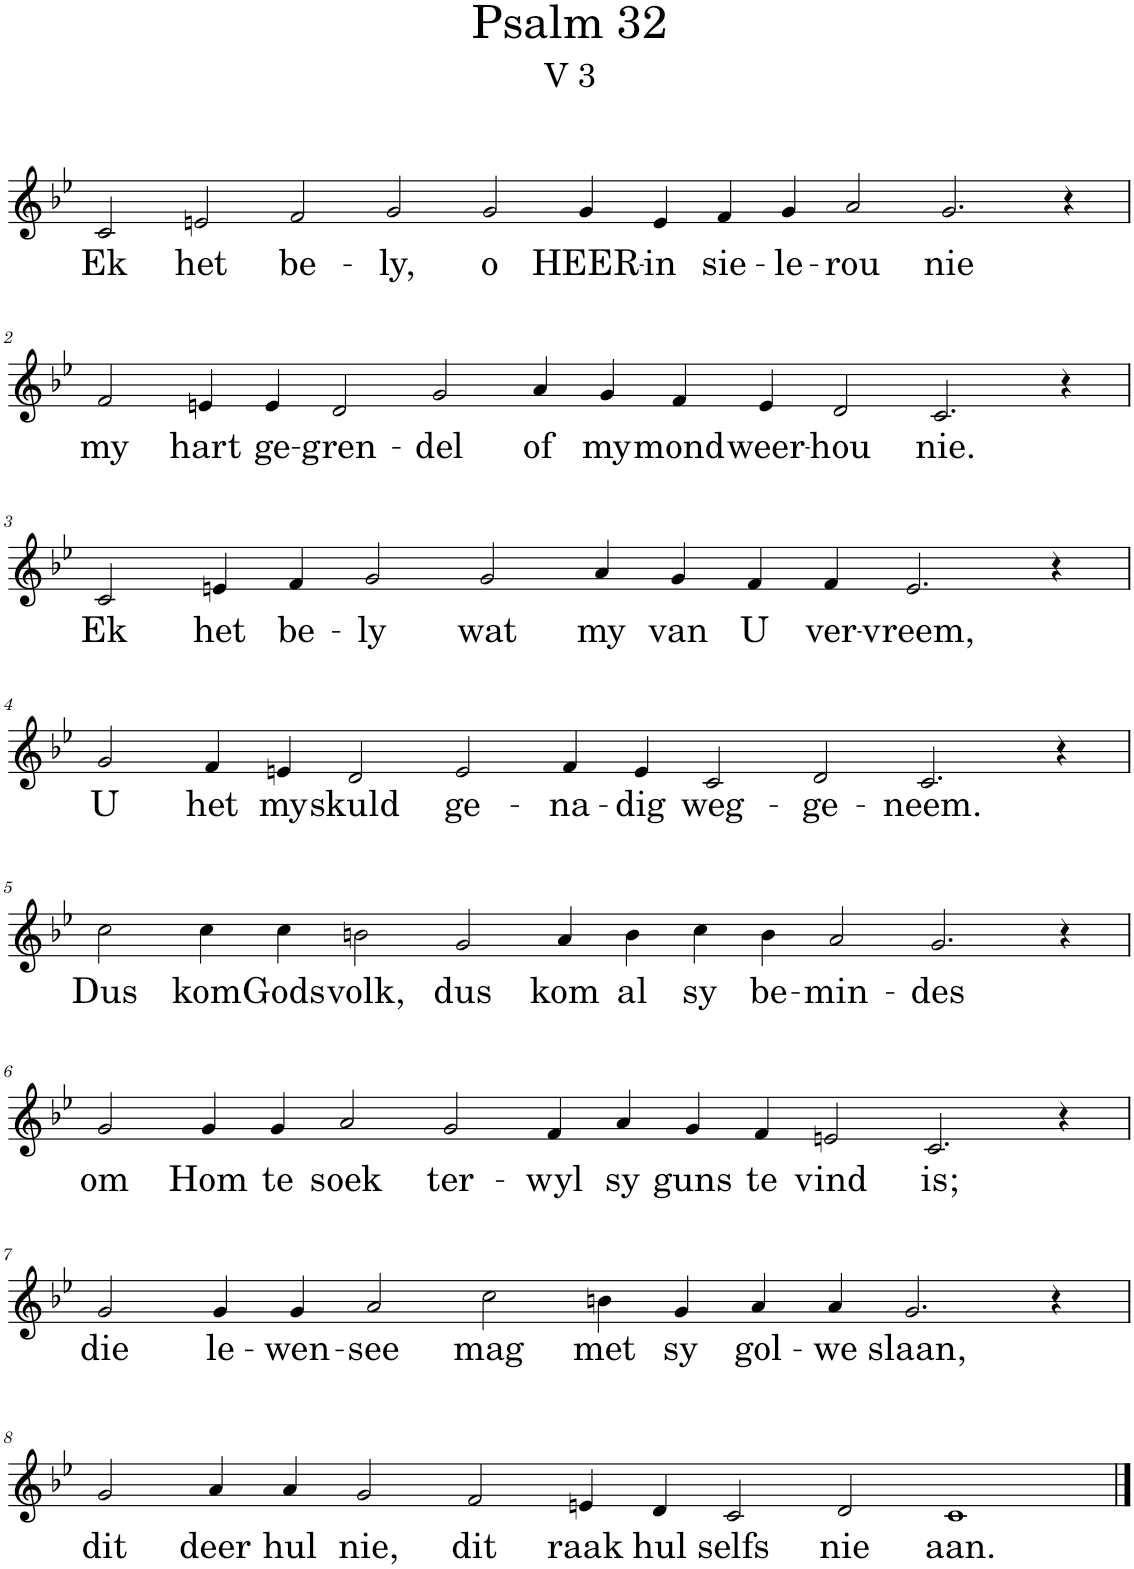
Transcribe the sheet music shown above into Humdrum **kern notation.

**kern	**text
*part1	*part1
*staff1	*staff1
*I"Pipe Organ	*
*I'Org.	*
*clefG2	*
*k[b-e-]	*
*M20/4	*
=1	=1
!	!LO:LY:b
2c/	Ek
!	!LO:LY:b
2en/	het
!	!LO:LY:b
2f/	be-
!	!LO:LY:b
2g/	-ly,
!	!LO:LY:b
2g/	o
!	!LO:LY:b
4g/	HEER-
!	!LO:LY:b
4e/	-in
!	!LO:LY:b
4f/	sie-
!	!LO:LY:b
4g/	-le-
!	!LO:LY:b
2a/	-rou
!	!LO:LY:b
2.g/	nie
4r	.
!!LO:LB:g=z
=2	=2
*M20/4	*
!	!LO:LY:b
2f/	my
!	!LO:LY:b
4en/	hart
!	!LO:LY:b
4e/	ge-
!	!LO:LY:b
2d/	-gren-
!	!LO:LY:b
2g/	-del
!	!LO:LY:b
4a/	of
!	!LO:LY:b
4g/	my
!	!LO:LY:b
4f/	mond
!	!LO:LY:b
4e/	weer-
!	!LO:LY:b
2d/	-hou
!	!LO:LY:b
2.c/	nie.
4r	.
!!LO:LB:g=z
=3	=3
*M16/4	*
!	!LO:LY:b
2c/	Ek
!	!LO:LY:b
4en/	het
!	!LO:LY:b
4f/	be-
!	!LO:LY:b
2g/	-ly
!	!LO:LY:b
2g/	wat
!	!LO:LY:b
4a/	my
!	!LO:LY:b
4g/	van
!	!LO:LY:b
4f/	U
!	!LO:LY:b
4f/	ver-
!	!LO:LY:b
2.e/	-vreem,
4r	.
!!LO:LB:g=z
=4	=4
*M18/4	*
!	!LO:LY:b
2g/	U
!	!LO:LY:b
4f/	het
!	!LO:LY:b
4en/	my
!	!LO:LY:b
2d/	skuld
!	!LO:LY:b
2e/	ge-
!	!LO:LY:b
4f/	-na-
!	!LO:LY:b
4e/	-dig
!	!LO:LY:b
2c/	weg-
!	!LO:LY:b
2d/	-ge-
!	!LO:LY:b
2.c/	-neem.
4r	.
!!LO:LB:g=z
=5	=5
!	!LO:LY:b
2cc\	Dus
!	!LO:LY:b
4cc\	kom
!	!LO:LY:b
4cc\	Gods
!	!LO:LY:b
2bn\	volk,
!	!LO:LY:b
2g/	dus
!	!LO:LY:b
4a/	kom
!	!LO:LY:b
4b\	al
!	!LO:LY:b
4cc\	sy
!	!LO:LY:b
4b\	be-
!	!LO:LY:b
2a/	-min-
!	!LO:LY:b
2.g/	-des
4r	.
!!LO:LB:g=z
=6	=6
!	!LO:LY:b
2g/	om
!	!LO:LY:b
4g/	Hom
!	!LO:LY:b
4g/	te
!	!LO:LY:b
2a/	soek
!	!LO:LY:b
2g/	ter-
!	!LO:LY:b
4f/	-wyl
!	!LO:LY:b
4a/	sy
!	!LO:LY:b
4g/	guns
!	!LO:LY:b
4f/	te
!	!LO:LY:b
2en/	vind
!	!LO:LY:b
2.c/	is;
4r	.
!!LO:LB:g=z
=7	=7
*M16/4	*
!	!LO:LY:b
2g/	die
!	!LO:LY:b
4g/	le-
!	!LO:LY:b
4g/	-wen-
!	!LO:LY:b
2a/	-see
!	!LO:LY:b
2cc\	mag
!	!LO:LY:b
4bn\	met
!	!LO:LY:b
4g/	sy
!	!LO:LY:b
4a/	gol-
!	!LO:LY:b
4a/	-we
!	!LO:LY:b
2.g/	slaan,
4r	.
!!LO:LB:g=z
=8	=8
*M18/4	*
!	!LO:LY:b
2g/	dit
!	!LO:LY:b
4a/	deer
!	!LO:LY:b
4a/	hul
!	!LO:LY:b
2g/	nie,
!	!LO:LY:b
2f/	dit
!	!LO:LY:b
4en/	raak
!	!LO:LY:b
4d/	hul
!	!LO:LY:b
2c/	selfs
!	!LO:LY:b
2d/	nie
!	!LO:LY:b
1c	aan.
==	==
*-	*-
